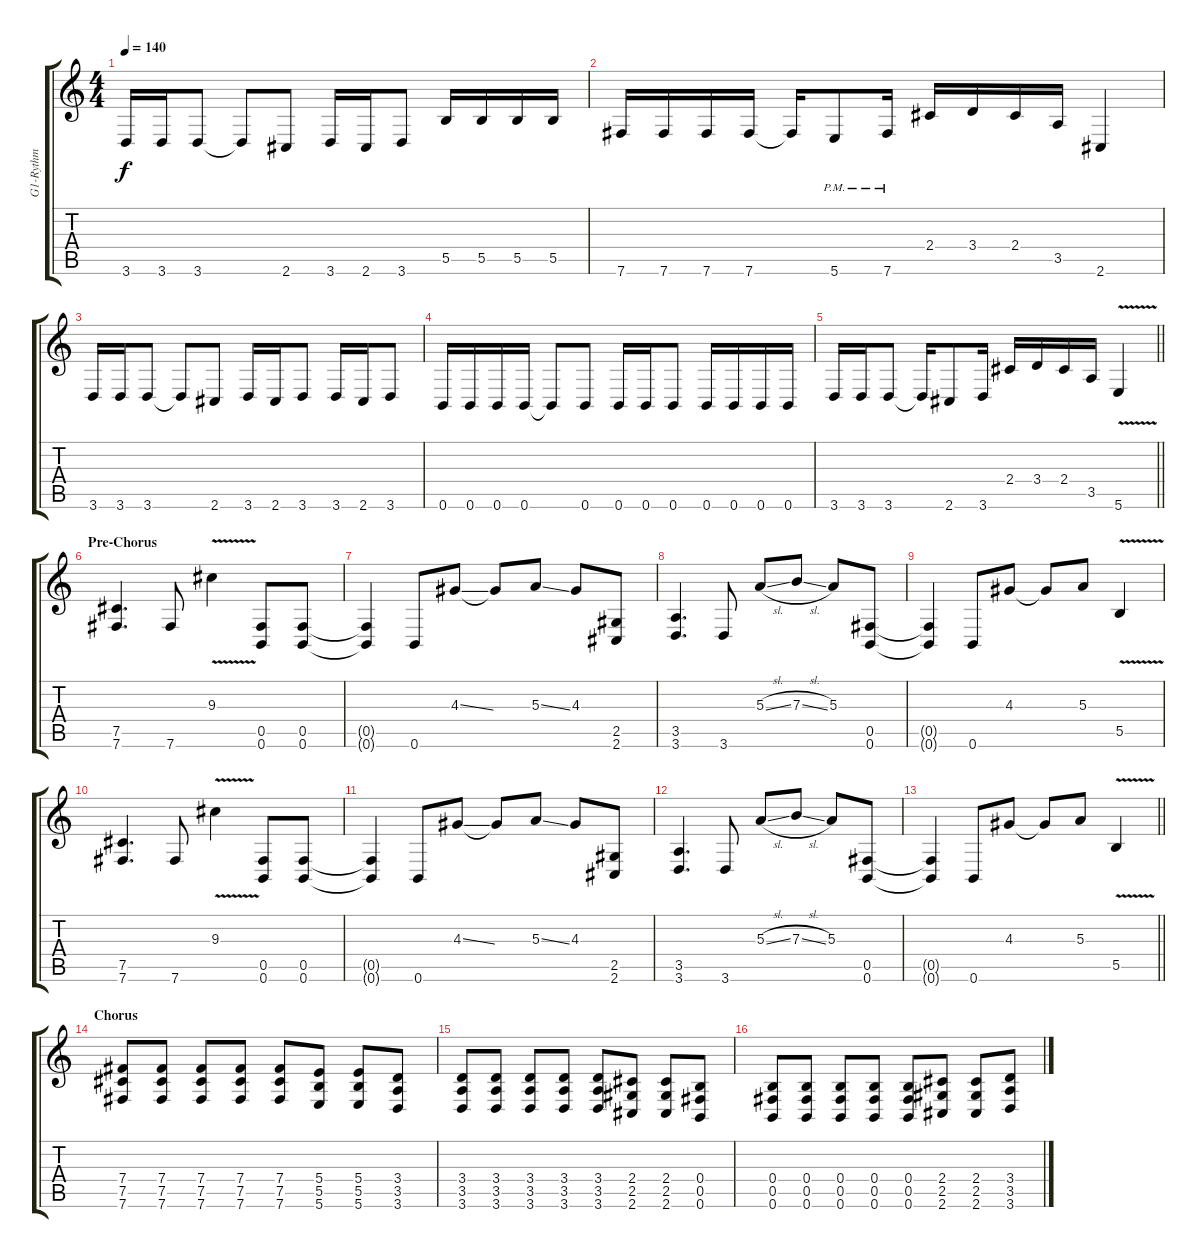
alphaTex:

\track ("G1-Rythm" "G1-Rythm") {instrument distortionguitar}
\staff {score tabs}
\tuning (Db4 Ab3 E3 B2 Gb2 B1) {hide}
\ts (4 4)
\tempo 140
\clef g2
\ks c
3.6.16{dy f} 3.6.16 3.6.8 3.6{t}.8 2.6.8 3.6.16 2.6.16 3.6.8 5.5.16 5.5.16 5.5.16 5.5.16 |
7.6.16 7.6.16 7.6.16 7.6.16 7.6{t}.16 5.6{pm}.8 7.6{pm}.16 2.4.16 3.4.16 2.4.16 3.5.16 2.6.4 |
3.6.16 3.6.16 3.6.8 3.6{t}.8 2.6.8 3.6.16 2.6.16 3.6.8 3.6.16 2.6.16 3.6.8 |
0.6.16 0.6.16 0.6.16 0.6.16 0.6{t}.8 0.6.8 0.6.16 0.6.16 0.6.8 0.6.16 0.6.16 0.6.16 0.6.16 |
\barLineRight lightlight
3.6.16 3.6.16 3.6.8 3.6{t}.16 2.6.8 3.6.16 2.4.16 3.4.16 2.4.16 3.5.16 5.6{v}.4 |
\section ("" "Pre-Chorus")
(7.5 7.6).4{d} 7.6.8 9.3{v}.4 (0.5 0.6).8 (0.5 0.6).8 |
(0.5{t} 0.6{t}).4 0.6.8 4.3{ss}.8 4.3{t}.8 5.3{ss}.8 4.3.8 (2.5 2.6).8 |
(3.5 3.6).4{d} 3.6.8 5.3{sl}.8 7.3{sl}.8 5.3.8 (0.5 0.6).8 |
(0.5{t} 0.6{t}).4 0.6.8 4.3.8 4.3{t}.8 5.3.8 5.5{v}.4 |
(7.5 7.6).4{d} 7.6.8 9.3{v}.4 (0.5 0.6).8 (0.5 0.6).8 |
(0.5{t} 0.6{t}).4 0.6.8 4.3{ss}.8 4.3{t}.8 5.3{ss}.8 4.3.8 (2.5 2.6).8 |
(3.5 3.6).4{d} 3.6.8 5.3{sl}.8 7.3{sl}.8 5.3.8 (0.5 0.6).8 |
\barLineRight lightlight
(0.5{t} 0.6{t}).4 0.6.8 4.3.8 4.3{t}.8 5.3.8 5.5{v}.4 |
\section ("" "Chorus")
(7.4 7.5 7.6).8 (7.4 7.5 7.6).8 (7.4 7.5 7.6).8 (7.4 7.5 7.6).8 (7.4 7.5 7.6).8 (5.4 5.5 5.6).8 (5.4 5.5 5.6).8 (3.4 3.5 3.6).8 |
(3.4 3.5 3.6).8 (3.4 3.5 3.6).8 (3.4 3.5 3.6).8 (3.4 3.5 3.6).8 (3.4 3.5 3.6).8 (2.4 2.5 2.6).8 (2.4 2.5 2.6).8 (0.4 0.5 0.6).8 |
(0.4 0.5 0.6).8 (0.4 0.5 0.6).8 (0.4 0.5 0.6).8 (0.4 0.5 0.6).8 (0.4 0.5 0.6).8 (2.4 2.5 2.6).8 (2.4 2.5 2.6).8 (3.4 3.5 3.6).8
